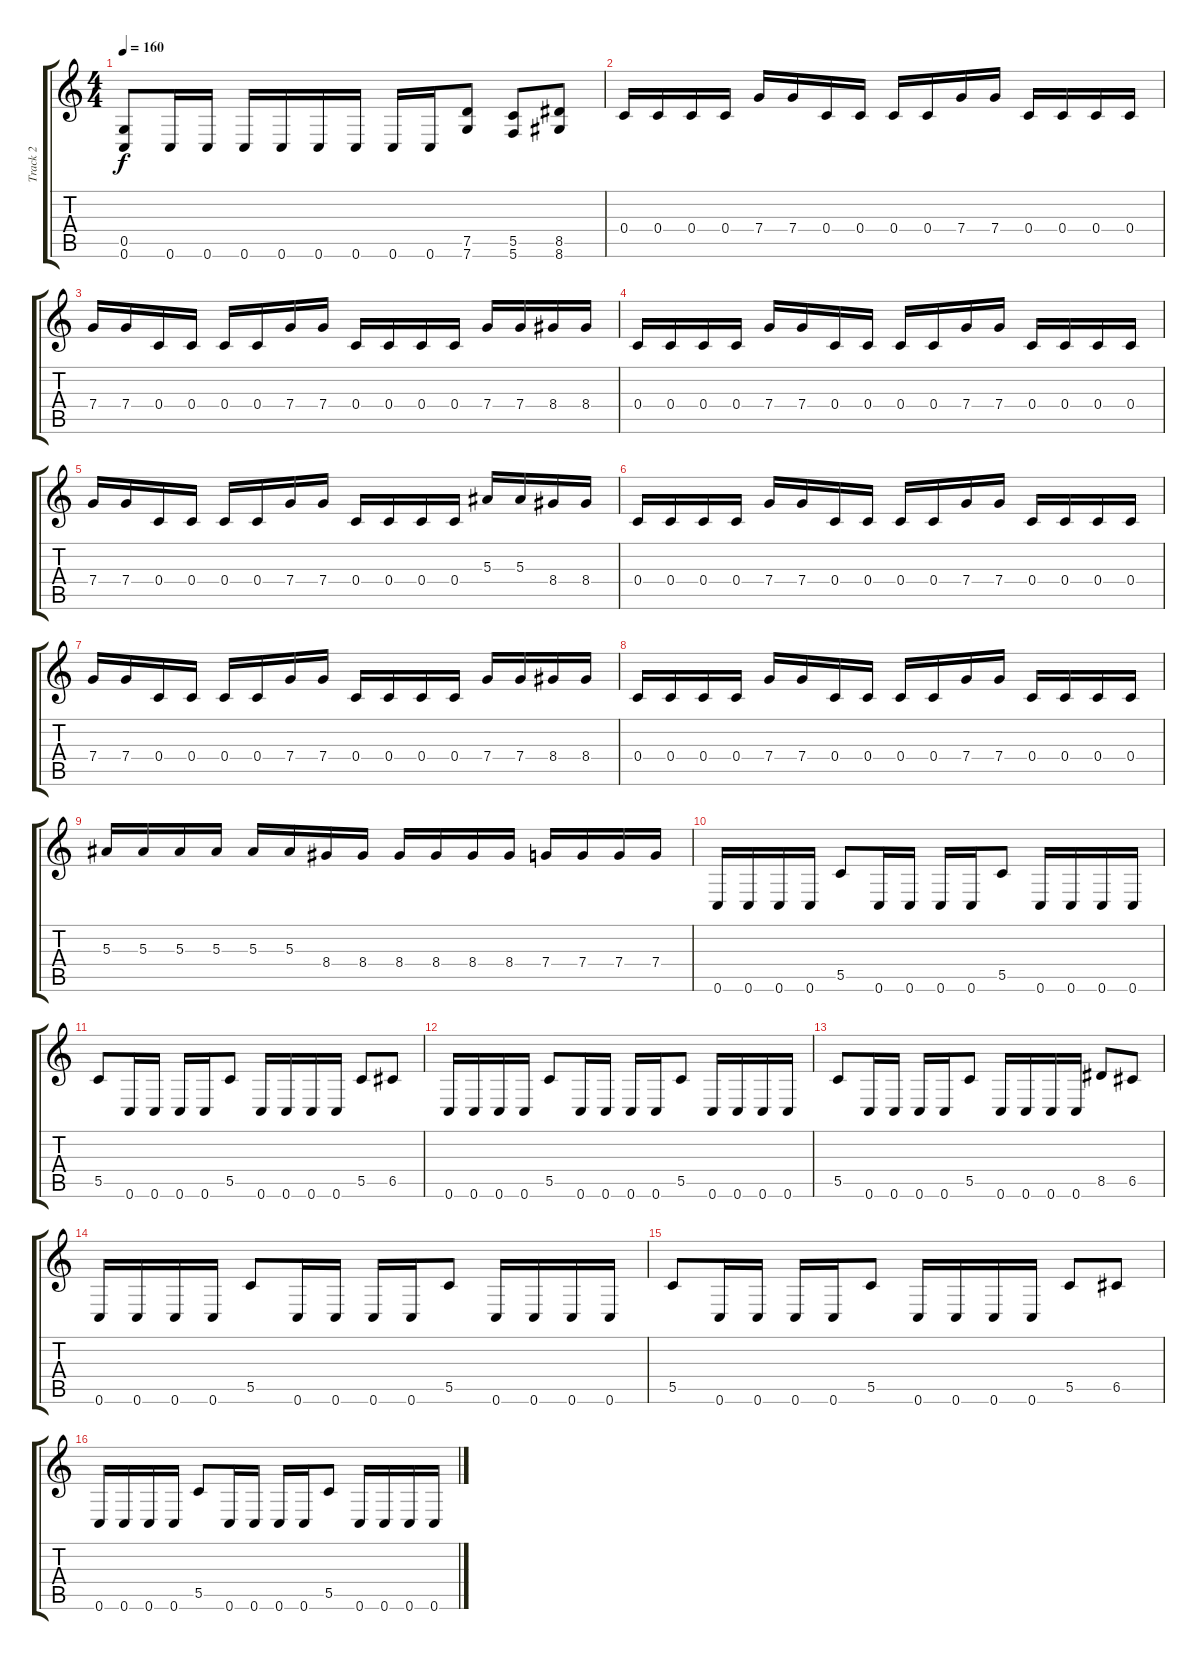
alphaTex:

\track ("Track 2" "Track 2") {instrument distortionguitar}
\staff {score tabs}
\tuning (D4 A3 F3 C3 G2 C2) {hide}
\ts (4 4)
\tempo 160
\clef g2
\ks c
(0.5 0.6).8{dy f} 0.6.16 0.6.16 0.6.16 0.6.16 0.6.16 0.6.16 0.6.16 0.6.16 (7.5 7.6).8 (5.5 5.6).8 (8.5 8.6).8 |
0.4.16 0.4.16 0.4.16 0.4.16 7.4.16 7.4.16 0.4.16 0.4.16 0.4.16 0.4.16 7.4.16 7.4.16 0.4.16 0.4.16 0.4.16 0.4.16 |
7.4.16 7.4.16 0.4.16 0.4.16 0.4.16 0.4.16 7.4.16 7.4.16 0.4.16 0.4.16 0.4.16 0.4.16 7.4.16 7.4.16 8.4.16 8.4.16 |
0.4.16 0.4.16 0.4.16 0.4.16 7.4.16 7.4.16 0.4.16 0.4.16 0.4.16 0.4.16 7.4.16 7.4.16 0.4.16 0.4.16 0.4.16 0.4.16 |
7.4.16 7.4.16 0.4.16 0.4.16 0.4.16 0.4.16 7.4.16 7.4.16 0.4.16 0.4.16 0.4.16 0.4.16 5.3.16 5.3.16 8.4.16 8.4.16 |
0.4.16 0.4.16 0.4.16 0.4.16 7.4.16 7.4.16 0.4.16 0.4.16 0.4.16 0.4.16 7.4.16 7.4.16 0.4.16 0.4.16 0.4.16 0.4.16 |
7.4.16 7.4.16 0.4.16 0.4.16 0.4.16 0.4.16 7.4.16 7.4.16 0.4.16 0.4.16 0.4.16 0.4.16 7.4.16 7.4.16 8.4.16 8.4.16 |
0.4.16 0.4.16 0.4.16 0.4.16 7.4.16 7.4.16 0.4.16 0.4.16 0.4.16 0.4.16 7.4.16 7.4.16 0.4.16 0.4.16 0.4.16 0.4.16 |
5.3.16 5.3.16 5.3.16 5.3.16 5.3.16 5.3.16 8.4.16 8.4.16 8.4.16 8.4.16 8.4.16 8.4.16 7.4.16 7.4.16 7.4.16 7.4.16 |
0.6.16 0.6.16 0.6.16 0.6.16 5.5.8 0.6.16 0.6.16 0.6.16 0.6.16 5.5.8 0.6.16 0.6.16 0.6.16 0.6.16 |
5.5.8 0.6.16 0.6.16 0.6.16 0.6.16 5.5.8 0.6.16 0.6.16 0.6.16 0.6.16 5.5.8 6.5.8 |
0.6.16 0.6.16 0.6.16 0.6.16 5.5.8 0.6.16 0.6.16 0.6.16 0.6.16 5.5.8 0.6.16 0.6.16 0.6.16 0.6.16 |
5.5.8 0.6.16 0.6.16 0.6.16 0.6.16 5.5.8 0.6.16 0.6.16 0.6.16 0.6.16 8.5.8 6.5.8 |
0.6.16 0.6.16 0.6.16 0.6.16 5.5.8 0.6.16 0.6.16 0.6.16 0.6.16 5.5.8 0.6.16 0.6.16 0.6.16 0.6.16 |
5.5.8 0.6.16 0.6.16 0.6.16 0.6.16 5.5.8 0.6.16 0.6.16 0.6.16 0.6.16 5.5.8 6.5.8 |
0.6.16 0.6.16 0.6.16 0.6.16 5.5.8 0.6.16 0.6.16 0.6.16 0.6.16 5.5.8 0.6.16 0.6.16 0.6.16 0.6.16
